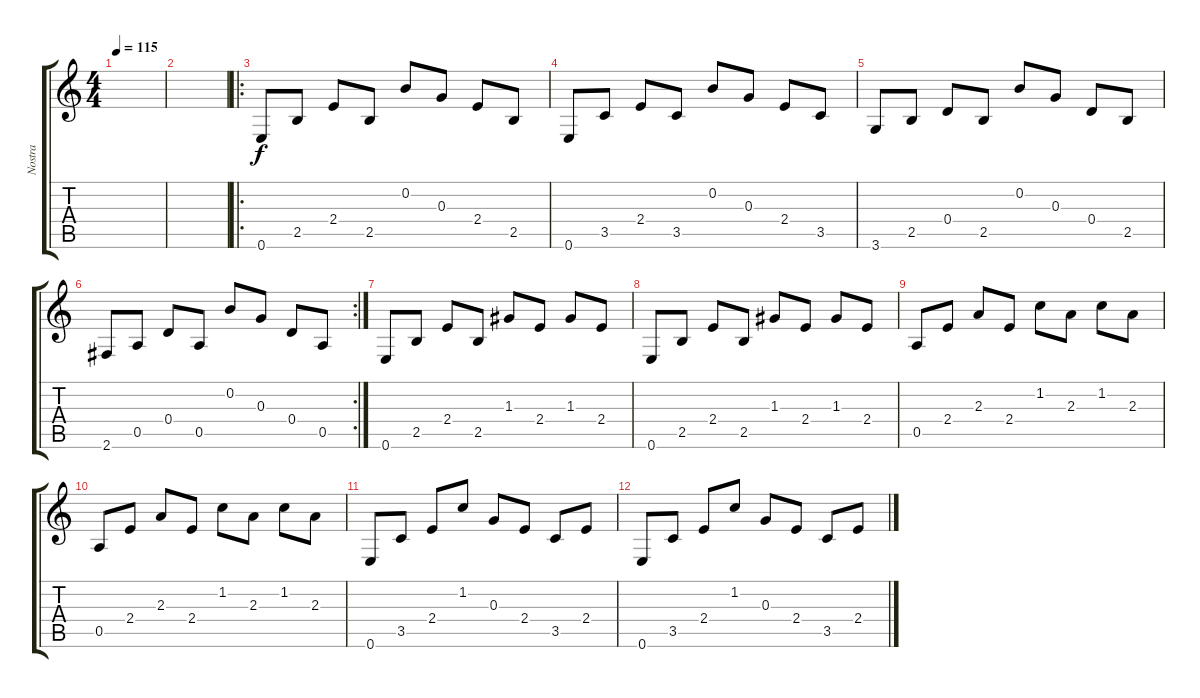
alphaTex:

\track ("Nostra" "Nostra") {instrument acousticguitarnylon}
\staff {score tabs}
\tuning (E4 B3 G3 D3 A2 E2) {hide}
\ts (4 4)
\tempo 115
\clef g2
\ks c
|
|
\ro
0.6.8 2.5.8 2.4.8 2.5.8 0.2.8 0.3.8 2.4.8 2.5.8 |
0.6.8 3.5.8 2.4.8 3.5.8 0.2.8 0.3.8 2.4.8 3.5.8 |
3.6.8 2.5.8 0.4.8 2.5.8 0.2.8 0.3.8 0.4.8 2.5.8 |
\rc 2
2.6.8 0.5.8 0.4.8 0.5.8 0.2.8 0.3.8 0.4.8 0.5.8 |
0.6.8 2.5.8 2.4.8 2.5.8 1.3.8 2.4.8 1.3.8 2.4.8 |
0.6.8 2.5.8 2.4.8 2.5.8 1.3.8 2.4.8 1.3.8 2.4.8 |
0.5.8 2.4.8 2.3.8 2.4.8 1.2.8 2.3.8 1.2.8 2.3.8 |
0.5.8 2.4.8 2.3.8 2.4.8 1.2.8 2.3.8 1.2.8 2.3.8 |
0.6.8 3.5.8 2.4.8 1.2.8 0.3.8 2.4.8 3.5.8 2.4.8 |
0.6.8 3.5.8 2.4.8 1.2.8 0.3.8 2.4.8 3.5.8 2.4.8
